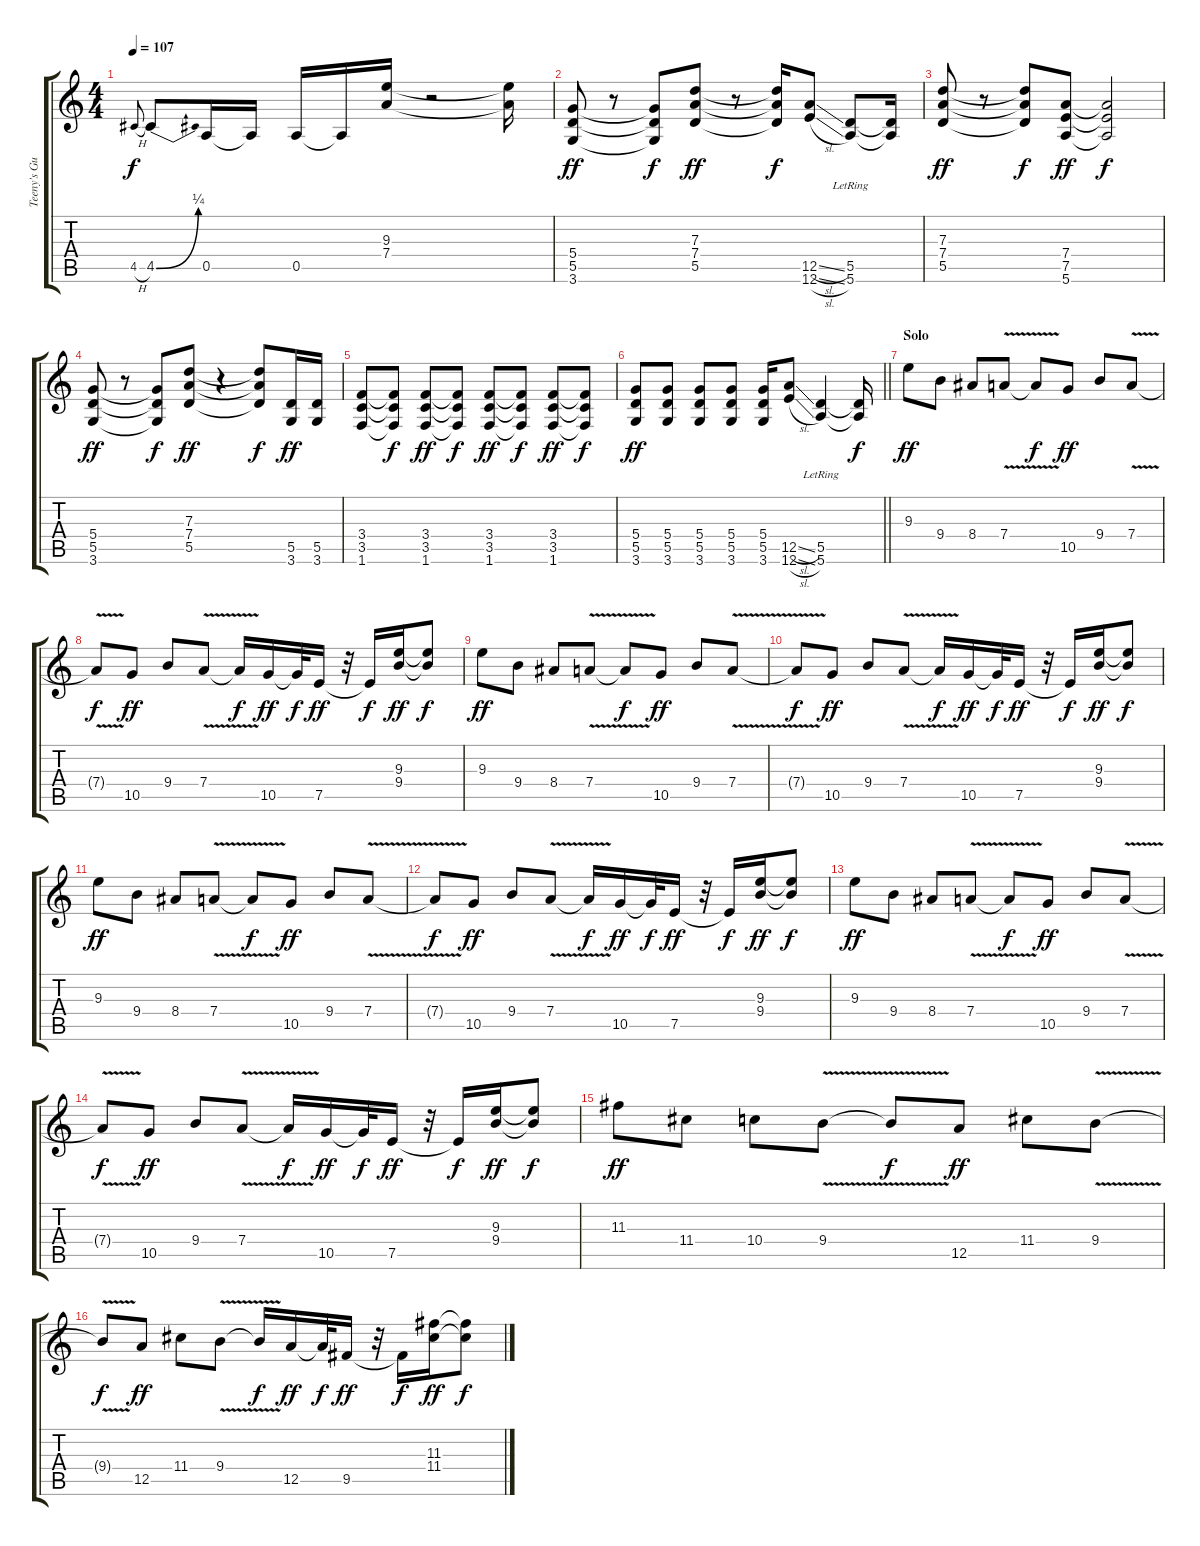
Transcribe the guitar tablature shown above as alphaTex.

\track ("Teeny's Guitar" "Teeny's Gu") {instrument overdrivenguitar}
\staff {score tabs}
\tuning (E4 B3 G3 D3 A2 E2) {hide}
\ts (4 4)
\tempo 107
\clef g2
\ks c
4.5{h}.8{gr onbeat dy f} 4.5{be (bend 0 0 60 1)}.8 0.5.16 0.5{t}.16 0.5.16 0.5{t}.16 (9.3 7.4).16 r.2 (9.3{t} 7.4{t}).16 |
(5.4 5.5 3.6).8{dy ff} r.8 (5.4{t} 5.5{t} 3.6{t}).8{dy f} (7.3 7.4 5.5).8{dy ff} r.8 (7.3{t} 7.4{t} 5.5{t}).16{dy f} (12.5{sl} 12.6{sl}).8 (5.5{lr} 5.6).8 (5.5{t} 5.6{t}).16 |
(7.3 7.4 5.5).8{dy ff} r.8 (7.3{t} 7.4{t} 5.5{t}).8{dy f} (7.4 7.5 5.6).8{dy ff} (7.4{t} 7.5{t} 5.6{t}).2{dy f} |
(5.4 5.5 3.6).8{dy ff} r.8 (5.4{t} 5.5{t} 3.6{t}).8{dy f} (7.3 7.4 5.5).8{dy ff} r.4 (7.3{t} 7.4{t} 5.5{t}).8{dy f} (5.5 3.6).16{dy ff} (5.5 3.6).16 |
(3.4 3.5 1.6).8 (3.4{t} 3.5{t} 1.6{t}).8{dy f} (3.4 3.5 1.6).8{dy ff} (3.4{t} 3.5{t} 1.6{t}).8{dy f} (3.4 3.5 1.6).8{dy ff} (3.4{t} 3.5{t} 1.6{t}).8{dy f} (3.4 3.5 1.6).8{dy ff} (3.4{t} 3.5{t} 1.6{t}).8{dy f} |
\barLineRight lightlight
(5.4 5.5 3.6).8{dy ff} (5.4 5.5 3.6).8 (5.4 5.5 3.6).8 (5.4 5.5 3.6).8 (5.4 5.5 3.6).16 (12.5{sl} 12.6{sl}).8 (5.5{lr} 5.6).4 (5.5{t} 5.6{t}).16{dy f} |
\section ("" "Solo")
9.3.8{dy ff} 9.4.8 8.4.8 7.4{v}.8 7.4{t}.8{dy f} 10.5.8{dy ff} 9.4.8 7.4{v}.8 |
7.4{t}.8{dy f} 10.5.8{dy ff} 9.4.8 7.4{v}.8 7.4{t}.16{dy f} 10.5.16{dy ff} 10.5{t}.32{dy f} 7.5.16{dy ff} r.32 7.5{t}.16{dy f} (9.3 9.4).16{dy ff} (9.3{t} 9.4{t}).8{dy f} |
9.3.8{dy ff} 9.4.8 8.4.8 7.4{v}.8 7.4{t}.8{dy f} 10.5.8{dy ff} 9.4.8 7.4{v}.8 |
7.4{t}.8{dy f} 10.5.8{dy ff} 9.4.8 7.4{v}.8 7.4{t}.16{dy f} 10.5.16{dy ff} 10.5{t}.32{dy f} 7.5.16{dy ff} r.32 7.5{t}.16{dy f} (9.3 9.4).16{dy ff} (9.3{t} 9.4{t}).8{dy f} |
9.3.8{dy ff} 9.4.8 8.4.8 7.4{v}.8 7.4{t}.8{dy f} 10.5.8{dy ff} 9.4.8 7.4{v}.8 |
7.4{t}.8{dy f} 10.5.8{dy ff} 9.4.8 7.4{v}.8 7.4{t}.16{dy f} 10.5.16{dy ff} 10.5{t}.32{dy f} 7.5.16{dy ff} r.32 7.5{t}.16{dy f} (9.3 9.4).16{dy ff} (9.3{t} 9.4{t}).8{dy f} |
9.3.8{dy ff} 9.4.8 8.4.8 7.4{v}.8 7.4{t}.8{dy f} 10.5.8{dy ff} 9.4.8 7.4{v}.8 |
7.4{t}.8{dy f} 10.5.8{dy ff} 9.4.8 7.4{v}.8 7.4{t}.16{dy f} 10.5.16{dy ff} 10.5{t}.32{dy f} 7.5.16{dy ff} r.32 7.5{t}.16{dy f} (9.3 9.4).16{dy ff} (9.3{t} 9.4{t}).8{dy f} |
11.3.8{dy ff} 11.4.8 10.4.8 9.4{v}.8 9.4{t}.8{dy f} 12.5.8{dy ff} 11.4.8 9.4{v}.8 |
9.4{t}.8{dy f} 12.5.8{dy ff} 11.4.8 9.4{v}.8 9.4{t}.16{dy f} 12.5.16{dy ff} 12.5{t}.32{dy f} 9.5.16{dy ff} r.32 9.5{t}.16{dy f} (11.3 11.4).16{dy ff} (11.3{t} 11.4{t}).8{dy f}
